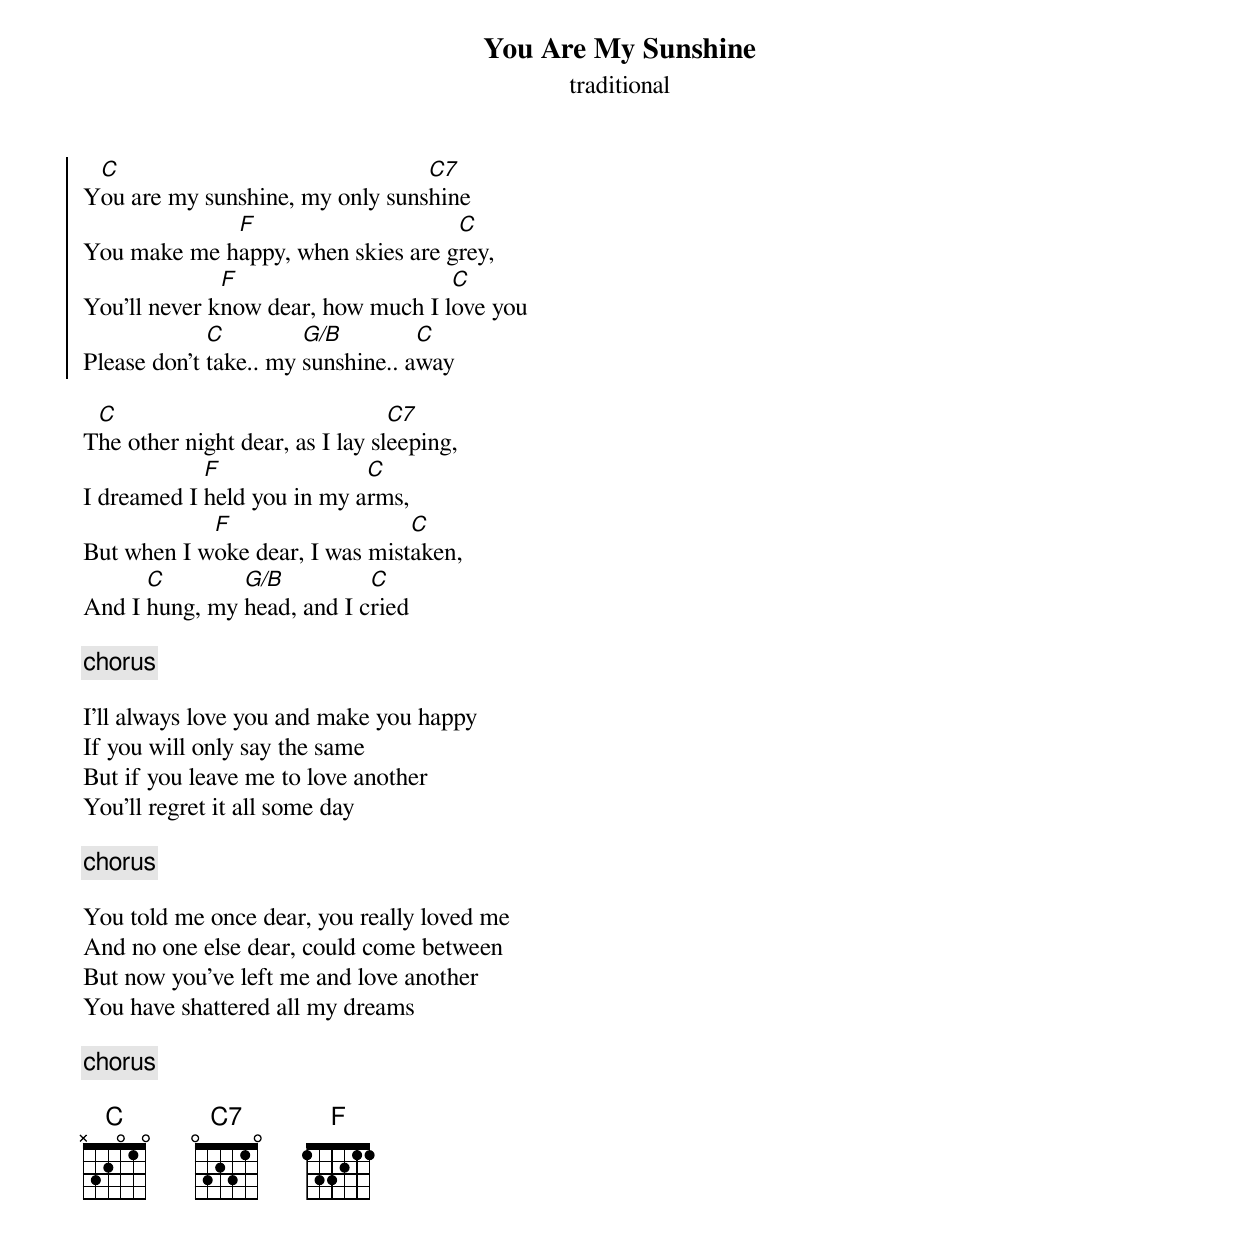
{title: You Are My Sunshine}
{subtitle: traditional}

{soc}
Y[C]ou are my sunshine, my only suns[C7]hine
You make me h[F]appy, when skies are g[C]rey,
You’ll never k[F]now dear, how much I l[C]ove you
Please don’t [C]take.. my [G/B]sunshine.. a[C]way
{eoc}

T[C]he other night dear, as I lay sl[C7]eeping,
I dreamed I [F]held you in my a[C]rms,
But when I w[F]oke dear, I was mist[C]aken,
And I [C]hung, my [G/B]head, and I c[C]ried

{c:chorus}

I'll always love you and make you happy
If you will only say the same
But if you leave me to love another
You'll regret it all some day

{c:chorus}

You told me once dear, you really loved me
And no one else dear, could come between
But now you've left me and love another
You have shattered all my dreams

{c:chorus}

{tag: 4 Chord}
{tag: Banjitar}
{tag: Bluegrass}
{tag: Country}
